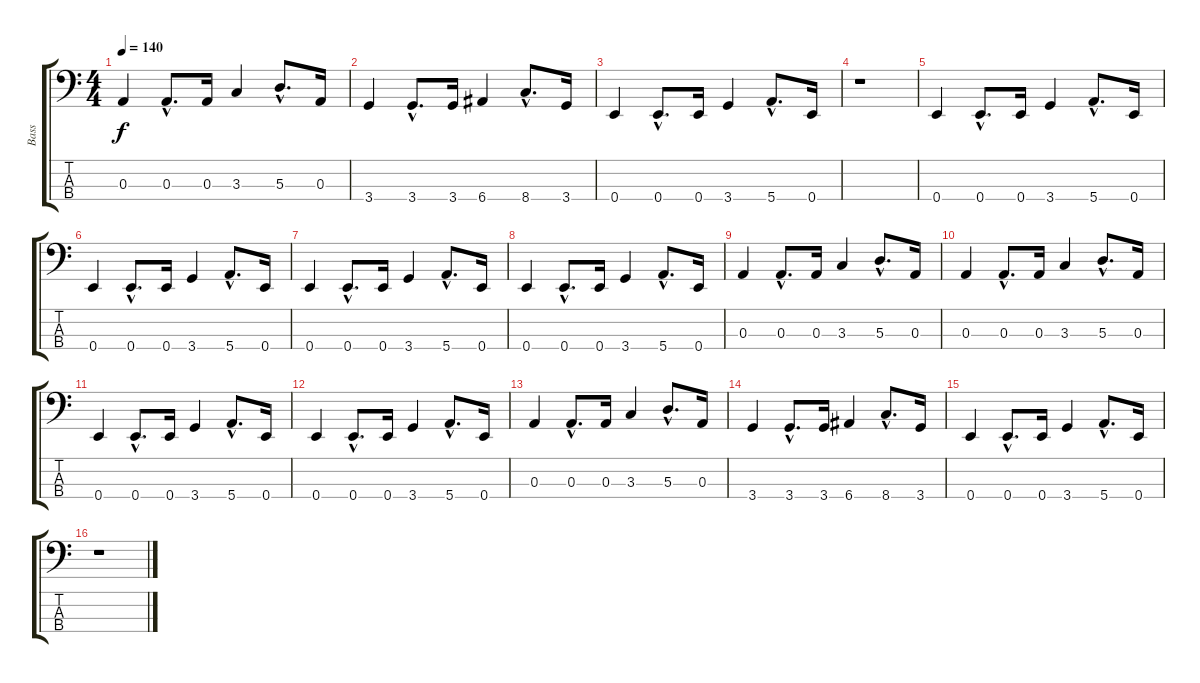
\track ("Bass" "Bass") {instrument electricbasspick}
\staff {score tabs}
\tuning (G2 D2 A1 E1) {hide}
\ts (4 4)
\tempo 140
\clef f4
\ks c
0.3.4{dy f} 0.3{hac}.8{d} 0.3.16 3.3.4 5.3{hac}.8{d} 0.3.16 |
3.4.4 3.4{hac}.8{d} 3.4.16 6.4.4 8.4{hac}.8{d} 3.4.16 |
0.4.4 0.4{hac}.8{d} 0.4.16 3.4.4 5.4{hac}.8{d} 0.4.16 |
r.1 |
0.4.4 0.4{hac}.8{d} 0.4.16 3.4.4 5.4{hac}.8{d} 0.4.16 |
0.4.4 0.4{hac}.8{d} 0.4.16 3.4.4 5.4{hac}.8{d} 0.4.16 |
0.4.4 0.4{hac}.8{d} 0.4.16 3.4.4 5.4{hac}.8{d} 0.4.16 |
0.4.4 0.4{hac}.8{d} 0.4.16 3.4.4 5.4{hac}.8{d} 0.4.16 |
0.3.4 0.3{hac}.8{d} 0.3.16 3.3.4 5.3{hac}.8{d} 0.3.16 |
0.3.4 0.3{hac}.8{d} 0.3.16 3.3.4 5.3{hac}.8{d} 0.3.16 |
0.4.4 0.4{hac}.8{d} 0.4.16 3.4.4 5.4{hac}.8{d} 0.4.16 |
0.4.4 0.4{hac}.8{d} 0.4.16 3.4.4 5.4{hac}.8{d} 0.4.16 |
0.3.4 0.3{hac}.8{d} 0.3.16 3.3.4 5.3{hac}.8{d} 0.3.16 |
3.4.4 3.4{hac}.8{d} 3.4.16 6.4.4 8.4{hac}.8{d} 3.4.16 |
0.4.4 0.4{hac}.8{d} 0.4.16 3.4.4 5.4{hac}.8{d} 0.4.16 |
r.1
